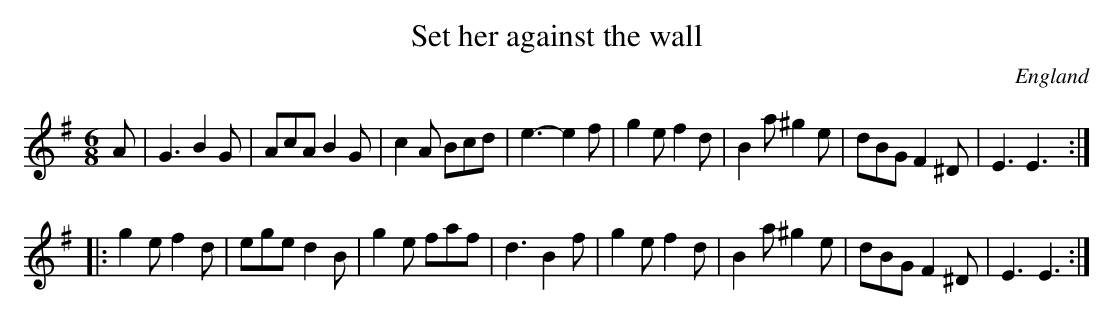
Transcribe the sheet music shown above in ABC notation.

X:1
T:Set her against the wall
O:England
M:6/8
K:Em
A|G3 B2G|AcAB2G|c2A Bcd|e3-e2f|\
g2ef2d|B2a^g2e|dBGF2^D|E3E3:|
|:g2ef2d|eged2B|g2e faf|d3B2f|\
g2ef2d|B2a^g2e|dBGF2^D|E3E3:|
